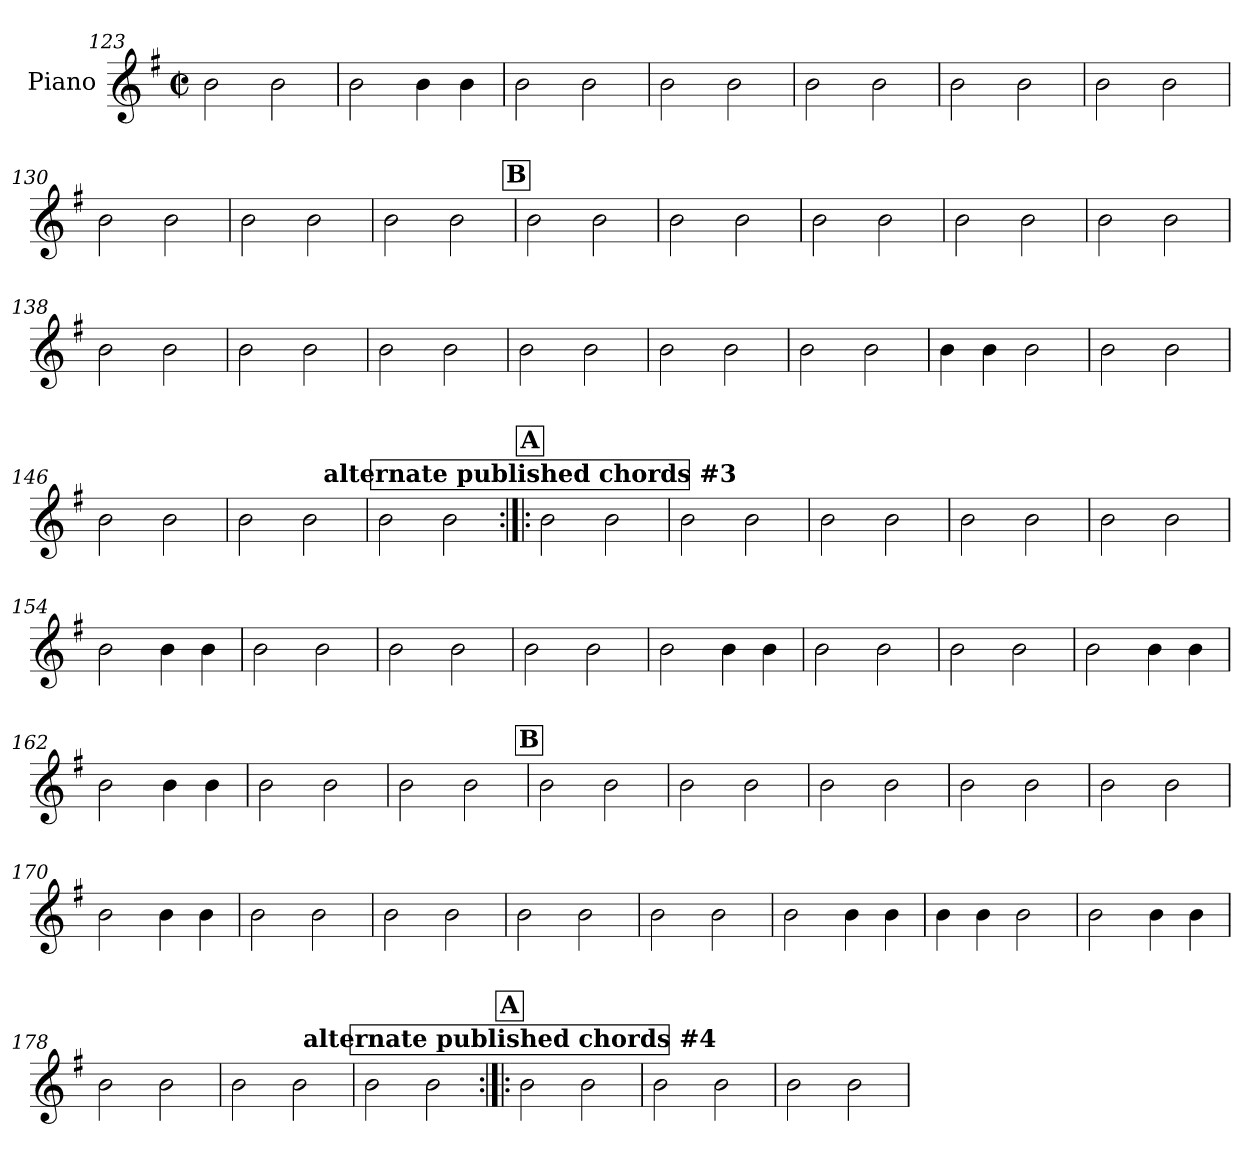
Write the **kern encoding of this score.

**kern
*part1
*staff1
*I"Piano
*I'Pno.
*clefG2
*k[f#]
*M2/2
*met(c|)
=123
2b
2b
=124
2b
4b
4b
!!LO:LB:g=z
=125
2b
2b
=126
2b
2b
=127
2b
2b
=128
2b
2b
!!LO:LB:g=z
=129
2b
2b
=130
2b
2b
=131
2b
2b
=132
2b
2b
!!LO:LB:g=z
!!LO:REH:place=s1:a:fs=14:t=B
=133
2b
2b
=134
2b
2b
=135
2b
2b
=136
2b
2b
!!LO:LB:g=z
=137
2b
2b
=138
2b
2b
=139
2b
2b
=140
2b
2b
!!LO:LB:g=z
=141
2b
2b
=142
2b
2b
=143
2b
2b
=144
4b
4b
2b
!!LO:LB:g=z
=145
2b
2b
=146
2b
2b
=147
2b
2b
=148
2b
2b
!!LO:PB:g=z
!!LO:REH:place=s1:a:fs=14:t=
!!LO:REH:place=s1:a:i:fs=12:t=alternate published chords #3
!!LO:REH:place=s1:a:fs=14:t=
!!LO:REH:place=s1:a:fs=14:t=A
=149:|!|:
2b
2b
=150
2b
2b
=151
2b
2b
=152
2b
2b
!!LO:LB:g=z
=153
2b
2b
=154
2b
4b
4b
=155
2b
2b
=156
2b
2b
!!LO:LB:g=z
=157
2b
2b
=158
2b
4b
4b
=159
2b
2b
=160
2b
2b
!!LO:LB:g=z
=161
2b
4b
4b
=162
2b
4b
4b
=163
2b
2b
=164
2b
2b
!!LO:LB:g=z
!!LO:REH:place=s1:a:fs=14:t=B
=165
2b
2b
=166
2b
2b
=167
2b
2b
=168
2b
2b
!!LO:LB:g=z
=169
2b
2b
=170
2b
4b
4b
=171
2b
2b
=172
2b
2b
!!LO:LB:g=z
=173
2b
2b
=174
2b
2b
=175
2b
4b
4b
=176
4b
4b
2b
!!LO:LB:g=z
=177
2b
4b
4b
=178
2b
2b
=179
2b
2b
=180
2b
2b
!!LO:PB:g=z
!!LO:REH:place=s1:a:fs=14:t=
!!LO:REH:place=s1:a:i:fs=12:t=alternate published chords #4
!!LO:REH:place=s1:a:fs=14:t=
!!LO:REH:place=s1:a:fs=14:t=A
=181:|!|:
2b
2b
=182
2b
2b
=183
2b
2b
=
*-
